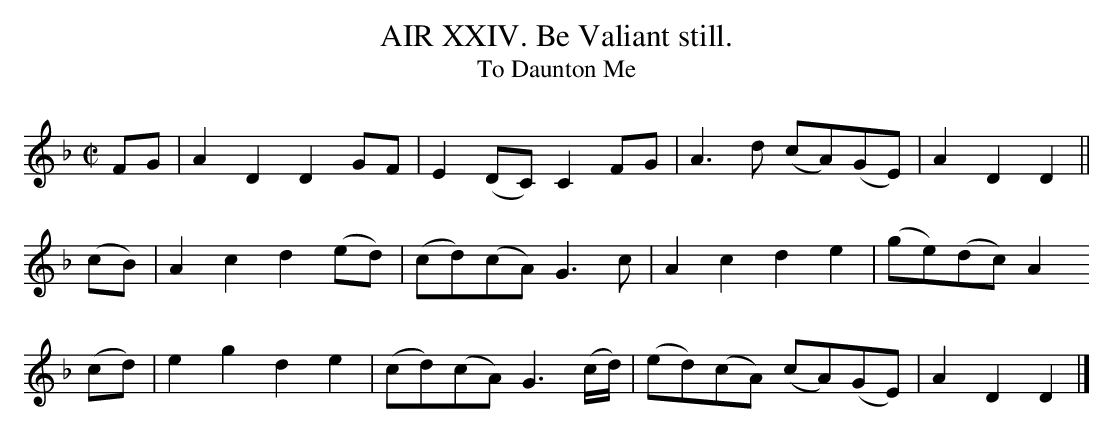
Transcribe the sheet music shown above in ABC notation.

X:1
T:AIR XXIV. Be Valiant still.
T:To Daunton Me
M:C|
L:1/8
K:DMin
FG |A2D2 D2 GF | E2 (DC) C2FG    | A3   d  (cA)(GE)| A2  D2  D2||
(cB)|A2c2 d2(ed)|(cd)(cA) G3 c    | A2  c2   d2  e2 |(ge)(dc) A2
(cd)|e2g2 d2 e2 |(cd)(cA) G3(c/d/)|(ed)(cA) (cA)(GE)| A2  D2  D2|]
